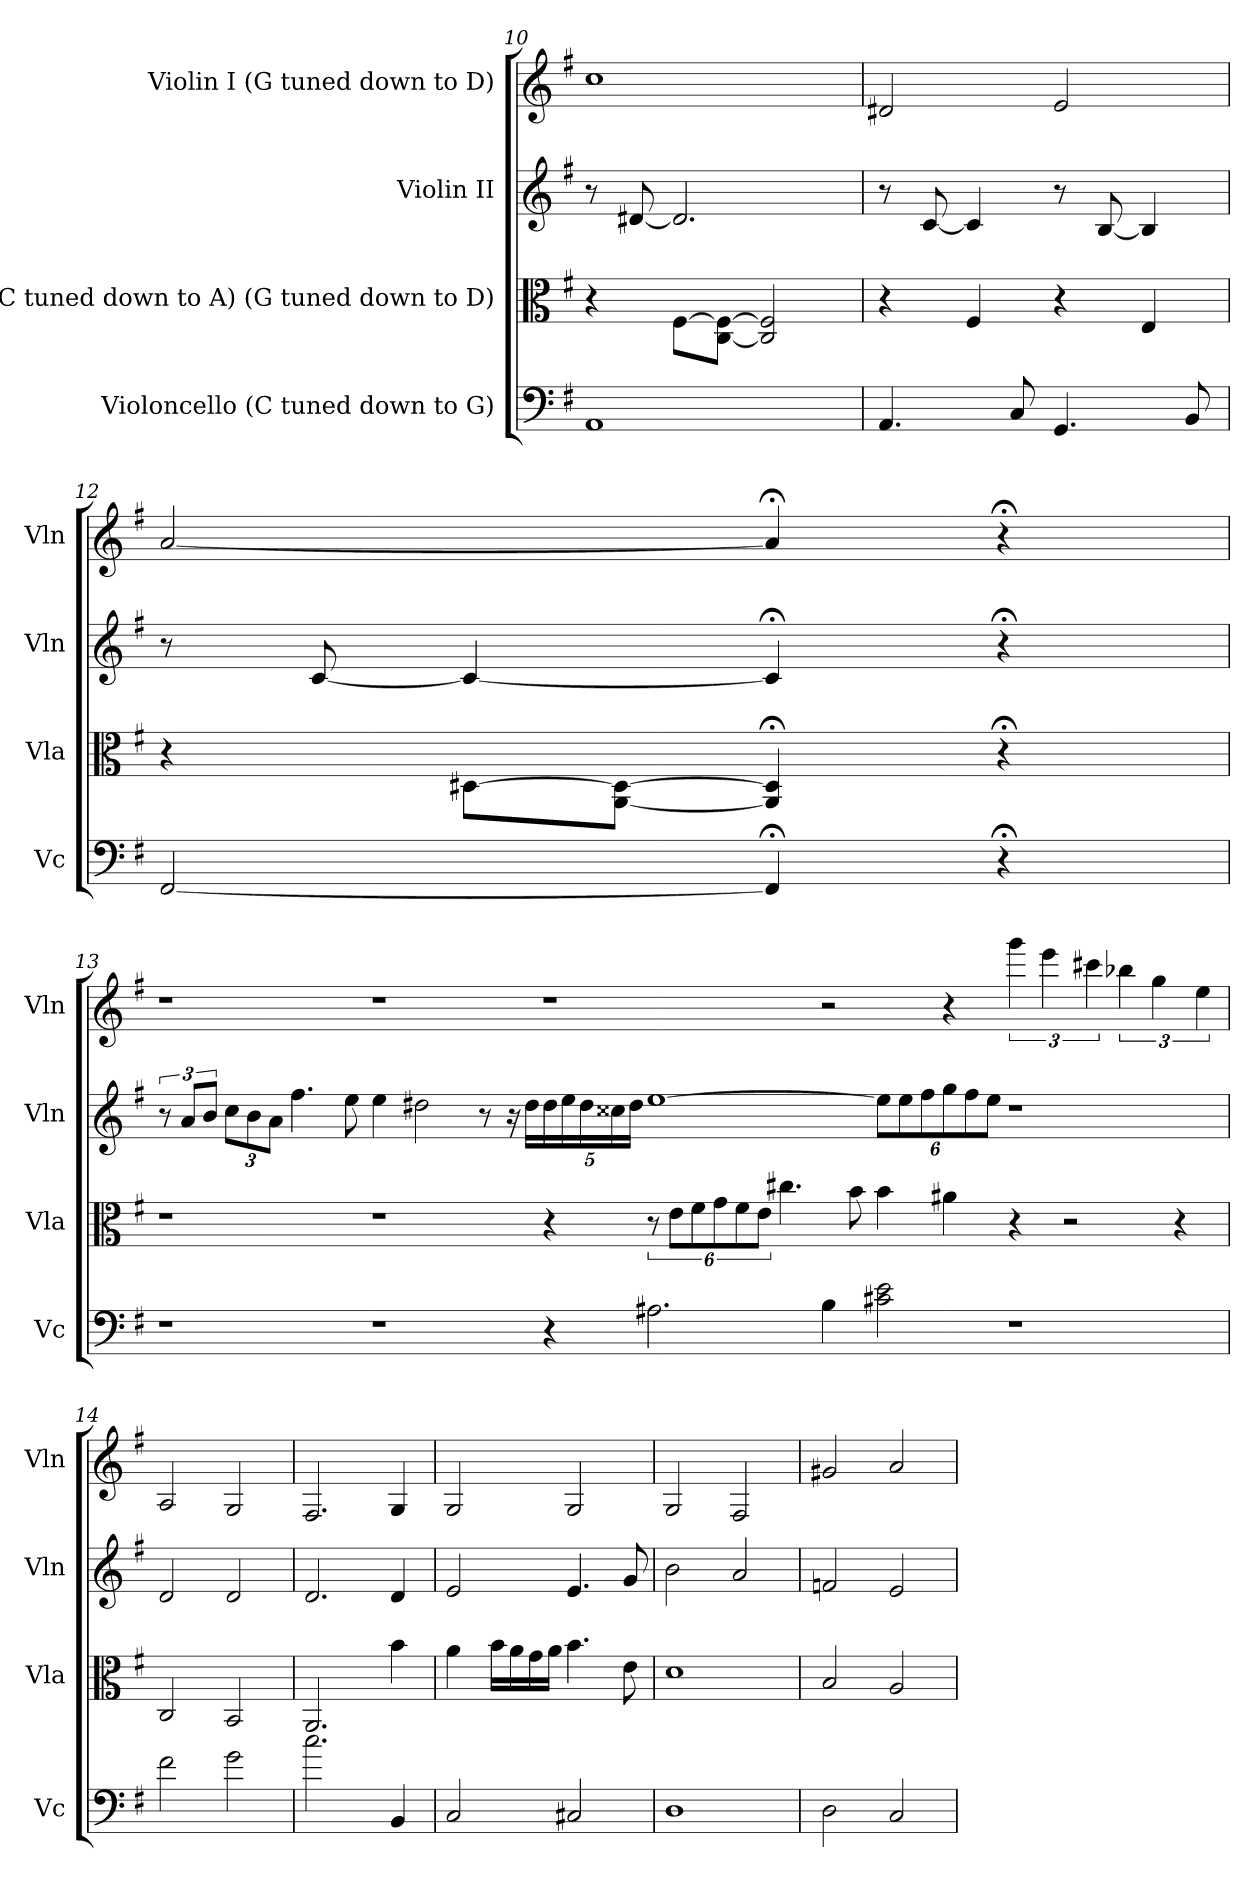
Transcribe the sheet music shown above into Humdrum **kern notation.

**kern	**kern	**kern	**kern
*part4	*part3	*part2	*part1
*staff4	*staff3	*staff2	*staff1
*I"Violoncello (C tuned down to G)	*I"Viola (C tuned down to A) (G tuned down to D)	*I"Violin II	*I"Violin I (G tuned down to D)
*I'Vc	*I'Vla	*I'Vln	*I'Vln
*clefF4	*clefC3	*clefG2	*clefG2
*k[f#]	*k[f#]	*k[f#]	*k[f#]
=10	=10	=10	=10
1AA	4r	8r	1cc
.	.	[8d#X/	.
.	[8F#\L	2.d#/]	.
.	[8C\ 8F#\_J	.	.
.	2C/] 2F#/]	.	.
=11	=11	=11	=11
4.AA/	4r	8r	2d#X/
.	.	[8c/	.
.	4F#/	4c/]	.
8C/	.	.	.
4.GG/	4r	8r	2e/
.	.	[8B/	.
.	4E/	4B/]	.
8BB/	.	.	.
=12	=12	=12	=12
[2FF#/	4r	8r	[2a/
.	.	[8c/	.
.	[8D#X\L	4c/_	.
.	[8AA\ 8D#\_J	.	.
4FF#;</]	4AA/];< 4D#/];<	4c;</]	4a;</]
4r;<	4r;<	4r;<	4r;<
!!LO:PB:g=z
=13	=13	=13	=13
1r	1r	12r	1r
.	.	12a/L	.
.	.	12b/J	.
*	*	*Xbrackettup	*
.	.	12cc\L	.
.	.	12b\	.
.	.	12a\J	.
.	.	4.ff#\	.
.	.	8ee\	.
1r	1r	4ee\	1r
.	.	2dd#X\	.
.	.	8r	.
.	.	16r	.
.	.	16dd#\LL	.
4r	4r	20dd#\	1r
.	.	20ee\	.
.	.	20dd#\	.
.	.	20cc##X\	.
.	.	20dd#\JJ	.
2.A#X\	12r	[1ee	.
.	12e\L	.	.
.	12f#\	.	.
*	*Xbrackettup	*	*
.	12g\	.	.
.	12f#\	.	.
.	12e\J	.	.
.	4.cc#X\	.	.
4B\	.	.	2r
.	8b\	.	.
2c#X\ 2e\	4b\	12ee\L]	.
.	.	12ee\	.
.	.	12ff#\	.
.	4a#X\	12gg\	4r
.	.	12ff#\	.
.	.	12ee\J	.
1r	4r	1r	6ggg\
.	.	.	6eee\
.	2r	.	.
.	.	.	6ccc#X\
.	.	.	6bb-X\
.	.	.	6gg\
.	4r	.	.
.	.	.	6ee\
!!LO:LB:g=z
=14	=14	=14	=14
2f#\	2C/	2d/	2A/
2g\	2BB/	2d/	2G/
=15	=15	=15	=15
2.cc\	2.AA/	2.d/	2.F#/
4BB/	4b\	4d/	4G/
=16	=16	=16	=16
2C/	4a\	2e/	2G/
.	16b\LL	.	.
.	16a\	.	.
.	16g\	.	.
.	16a\JJ	.	.
2C#X/	4.b\	4.e/	2G/
.	8e\	8g/	.
=17	=17	=17	=17
1D	1d	2b\	2G/
.	.	2a/	2F#/
=18	=18	=18	=18
2D\	2B/	2fn/	2g#X/
2C/	2A/	2e/	2a/
=	=	=	=
*-	*-	*-	*-
